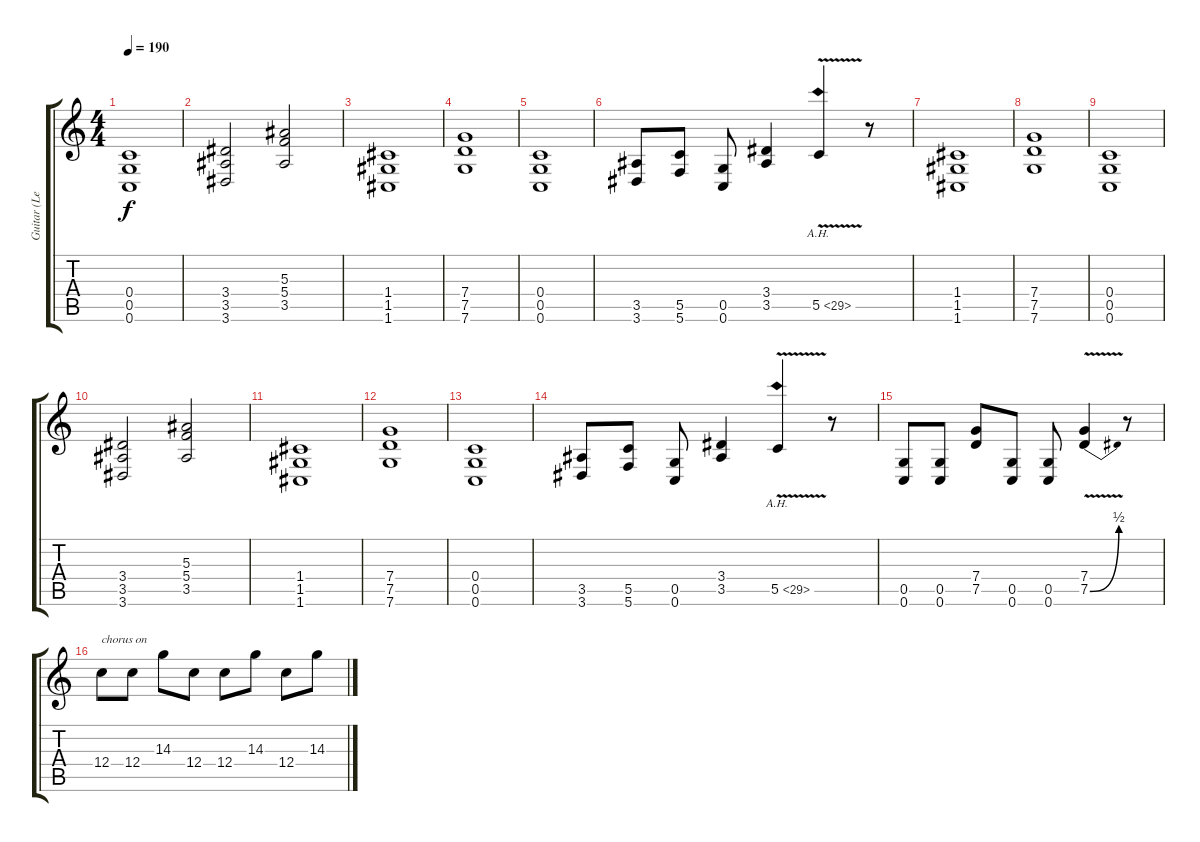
\track ("Guitar (Lead)" "Guitar (Le") {instrument overdrivenguitar}
\staff {score tabs}
\tuning (D4 A3 F3 C3 G2 C2) {hide}
\ts (4 4)
\tempo 190
\clef g2
\ks c
(0.4 0.5 0.6).1{dy f} |
(3.4 3.5 3.6).2 (5.3 5.4 3.5).2 |
(1.4 1.5 1.6).1 |
(7.4 7.5 7.6).1 |
(0.4 0.5 0.6).1 |
(3.5 3.6).8 (5.5 5.6).8 (0.5 0.6).8 (3.4 3.5).4 5.5{ah 24 v}.4 r.8 |
(1.4 1.5 1.6).1 |
(7.4 7.5 7.6).1 |
(0.4 0.5 0.6).1 |
(3.4 3.5 3.6).2 (5.3 5.4 3.5).2 |
(1.4 1.5 1.6).1 |
(7.4 7.5 7.6).1 |
(0.4 0.5 0.6).1 |
(3.5 3.6).8 (5.5 5.6).8 (0.5 0.6).8 (3.4 3.5).4 5.5{ah 24 v}.4 r.8 |
(0.5 0.6).8 (0.5 0.6).8 (7.4 7.5).8 (0.5 0.6).8 (0.5 0.6).8 (7.4{v} 7.5{be (bend 0 0 60 2)}).4 r.8 |
12.4.8{txt "chorus on"} 12.4.8 14.3.8 12.4.8 12.4.8 14.3.8 12.4.8 14.3.8
